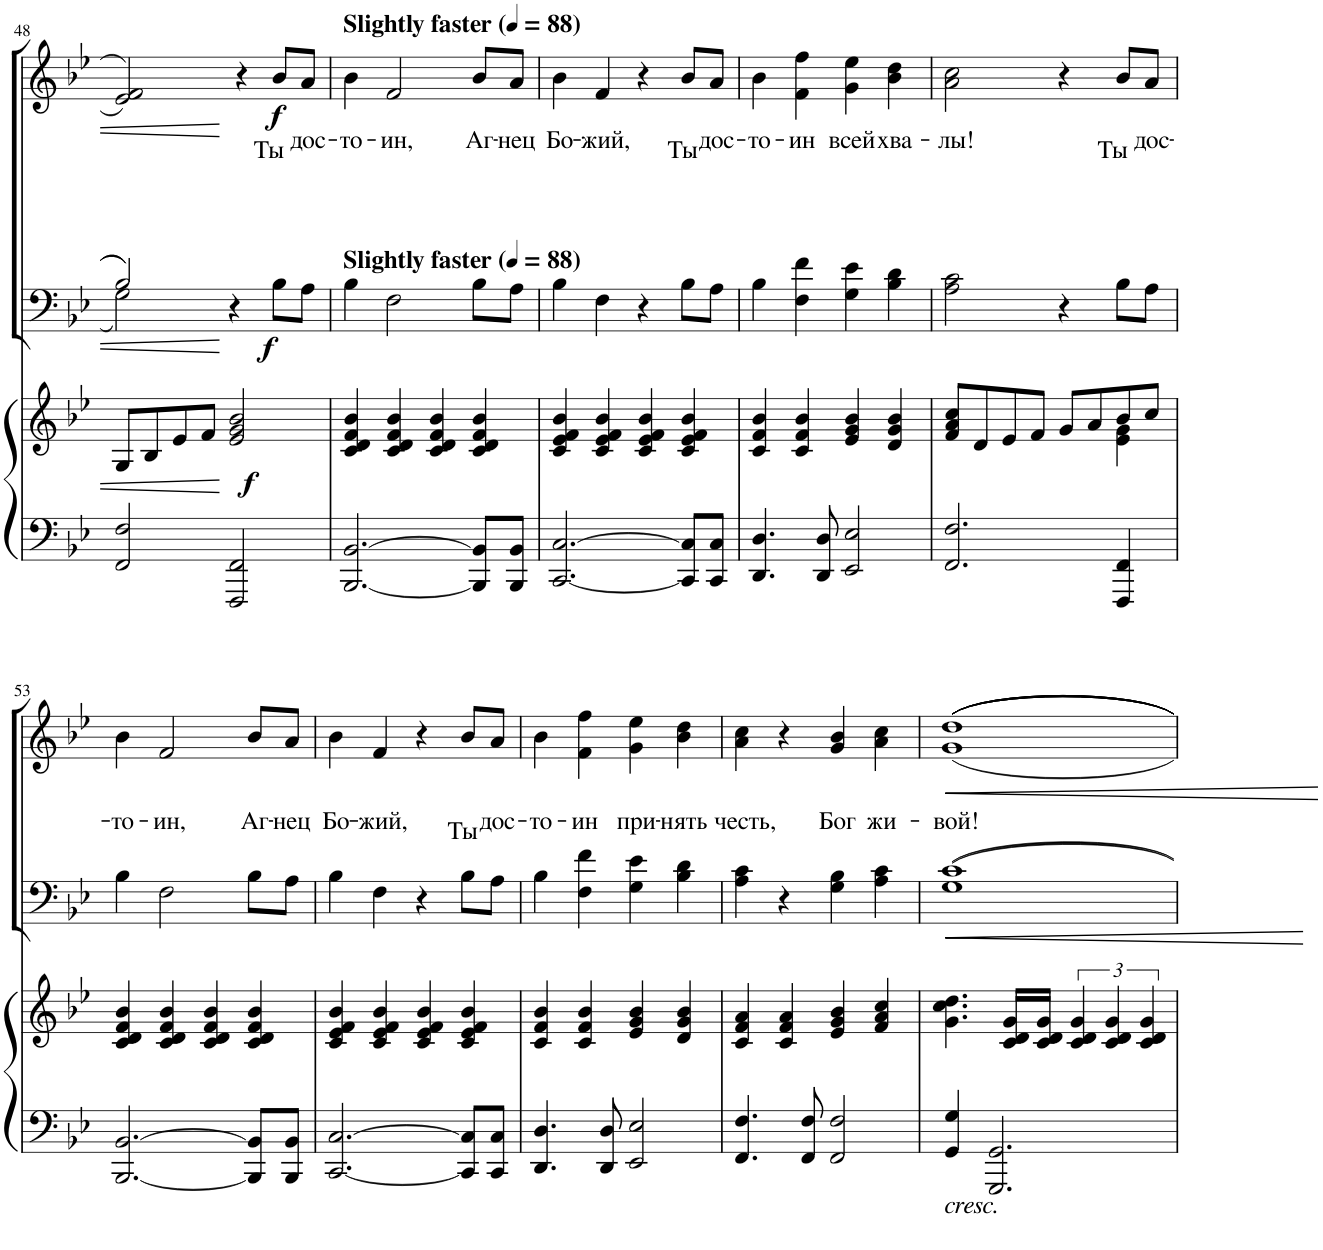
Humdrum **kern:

**kern	**kern	**dynam	**kern	**dynam	**kern	**text	**dynam
*part3	*part3	*part3	*part2	*part2	*part1	*part1	*part1
*staff4	*staff3	*staff3/4	*staff2	*staff2	*staff1	*staff1	*staff1
*I"Piano	*	*	*I"T B	*	*I"S A	*	*
*I'Pno	*	*	*	*	*	*	*
!!LO:PB:g=z
*clefF4	*clefG2	*	*clefF4	*	*clefG2	*	*
*k[b-e-]	*k[b-e-]	*	*k[b-e-]	*	*k[b-e-]	*	*
*M4/4	*M4/4	*	*M4/4	*	*M4/4	*	*
=48	=48	=48	=48	=48	=48	=48	=48
*	*	*	*^	*	*	*	*
2FF/ 2F/	8G/L	.	2B-/	2G\	.	2e-/ 2f/	.	.
.	8B-/	.	.	.	.	.	.	.
.	8e-/	.	.	.	.	.	.	.
.	8f/J	.	.	.	.	.	.	.
!	!	!LO:DY:b	!	!	!	!	!	!
2FFF/ 2FF/	2e-/ 2g/ 2b-/	f	4r	2ryy	.	4r	.	.
!	!	!	!	!	!LO:DY:b	!	!LO:LY:b	!LO:DY:b
.	.	.	8B-\L	.	f	8b-/L	Ты	f
!	!	!	!	!	!	!	!LO:LY:b	!
.	.	.	8A\J	.	.	8a/J	дос-	.
*	*	*	*v	*v	*	*	*	*
=49	=49	=49	=49	=49	=49	=49	=49
*	*	*	*	*	*MM88	*	*
!	!	!	!	!	!LO:TX:a:B:t=Slightly faster	!	!
!	!	!	!	!	!LO:TX:b:B:t=Slightly faster	!	!
!	!	!	!	!	!	!LO:LY:b	!
[2.BBB-/ [2.BB-/	4c/ 4d/ 4f/ 4b-/	.	4B-\	.	4b-\	-то-	.
!	!	!	!	!	!	!LO:LY:b	!
.	4c/ 4d/ 4f/ 4b-/	.	2F\	.	2f/	-ин,	.
.	4c/ 4d/ 4f/ 4b-/	.	.	.	.	.	.
!	!	!	!	!	!	!LO:LY:b	!
8BBB-/] 8BB-/]L	4c/ 4d/ 4f/ 4b-/	.	8B-\L	.	8b-/L	Аг-	.
!	!	!	!	!	!	!LO:LY:b	!
8BBB-/ 8BB-/J	.	.	8A\J	.	8a/J	-нец	.
=50	=50	=50	=50	=50	=50	=50	=50
!	!	!	!	!	!	!LO:LY:b	!
[2.CC/ [2.C/	4c/ 4e-/ 4f/ 4b-/	.	4B-\	.	4b-\	Бо-	.
!	!	!	!	!	!	!LO:LY:b	!
.	4c/ 4e-/ 4f/ 4b-/	.	4F\	.	4f/	-жий,	.
.	4c/ 4e-/ 4f/ 4b-/	.	4r	.	4r	.	.
!	!	!	!	!	!	!LO:LY:b	!
8CC/] 8C/]L	4c/ 4e-/ 4f/ 4b-/	.	8B-\L	.	8b-/L	Ты	.
!	!	!	!	!	!	!LO:LY:b	!
8CC/ 8C/J	.	.	8A\J	.	8a/J	дос-	.
=51	=51	=51	=51	=51	=51	=51	=51
!	!	!	!	!	!	!LO:LY:b	!
4.DD/ 4.D/	4c/ 4f/ 4b-/	.	4B-\	.	4b-\	-то-	.
!	!	!	!	!	!	!LO:LY:b	!
.	4c/ 4f/ 4b-/	.	4F\ 4f\	.	4f\ 4ff\	-ин	.
8DD/ 8D/	.	.	.	.	.	.	.
!	!	!	!	!	!	!LO:LY:b	!
2EE-/ 2E-/	4e-/ 4g/ 4b-/	.	4G\ 4e-\	.	4g\ 4ee-\	всей	.
!	!	!	!	!	!	!LO:LY:b	!
.	4d/ 4g/ 4b-/	.	4B-\ 4d\	.	4b-\ 4dd\	хва-	.
=52	=52	=52	=52	=52	=52	=52	=52
*	*^	*	*	*	*	*	*
!	!	!	!	!	!	!	!LO:LY:b	!
2.FF/ 2.F/	8f/ 8a/ 8cc/L	2.ryy	.	2A\ 2c\	.	2a\ 2cc\	-лы!	.
.	8d/	.	.	.	.	.	.	.
.	8e-/	.	.	.	.	.	.	.
.	8f/J	.	.	.	.	.	.	.
.	8g/L	.	.	4r	.	4r	.	.
.	8a/	.	.	.	.	.	.	.
!	!	!	!	!	!	!	!LO:LY:b	!
4FFF/ 4FF/	8b-/	4e-\ 4g\	.	8B-\L	.	8b-/L	Ты	.
!	!	!	!	!	!	!	!LO:LY:b	!
.	8cc/J	.	.	8A\J	.	8a/J	дос-	.
*	*v	*v	*	*	*	*	*	*
!!LO:LB:g=z
=53	=53	=53	=53	=53	=53	=53	=53
!	!	!	!	!	!	!LO:LY:b	!
[2.BBB-/ [2.BB-/	4c/ 4d/ 4f/ 4b-/	.	4B-\	.	4b-\	-то-	.
!	!	!	!	!	!	!LO:LY:b	!
.	4c/ 4d/ 4f/ 4b-/	.	2F\	.	2f/	-ин,	.
.	4c/ 4d/ 4f/ 4b-/	.	.	.	.	.	.
!	!	!	!	!	!	!LO:LY:b	!
8BBB-/] 8BB-/]L	4c/ 4d/ 4f/ 4b-/	.	8B-\L	.	8b-/L	Аг-	.
!	!	!	!	!	!	!LO:LY:b	!
8BBB-/ 8BB-/J	.	.	8A\J	.	8a/J	-нец	.
=54	=54	=54	=54	=54	=54	=54	=54
!	!	!	!	!	!	!LO:LY:b	!
[2.CC/ [2.C/	4c/ 4e-/ 4f/ 4b-/	.	4B-\	.	4b-\	Бо-	.
!	!	!	!	!	!	!LO:LY:b	!
.	4c/ 4e-/ 4f/ 4b-/	.	4F\	.	4f/	-жий,	.
.	4c/ 4e-/ 4f/ 4b-/	.	4r	.	4r	.	.
!	!	!	!	!	!	!LO:LY:b	!
8CC/] 8C/]L	4c/ 4e-/ 4f/ 4b-/	.	8B-\L	.	8b-/L	Ты	.
!	!	!	!	!	!	!LO:LY:b	!
8CC/ 8C/J	.	.	8A\J	.	8a/J	дос-	.
=55	=55	=55	=55	=55	=55	=55	=55
!	!	!	!	!	!	!LO:LY:b	!
4.DD/ 4.D/	4c/ 4f/ 4b-/	.	4B-\	.	4b-\	-то-	.
!	!	!	!	!	!	!LO:LY:b	!
.	4c/ 4f/ 4b-/	.	4F\ 4f\	.	4f\ 4ff\	-ин	.
8DD/ 8D/	.	.	.	.	.	.	.
!	!	!	!	!	!	!LO:LY:b	!
2EE-/ 2E-/	4e-/ 4g/ 4b-/	.	4G\ 4e-\	.	4g\ 4ee-\	при-	.
!	!	!	!	!	!	!LO:LY:b	!
.	4d/ 4g/ 4b-/	.	4B-\ 4d\	.	4b-\ 4dd\	-нять	.
=56	=56	=56	=56	=56	=56	=56	=56
!	!	!	!	!	!	!LO:LY:b	!
4.FF/ 4.F/	4c/ 4f/ 4a/	.	4A\ 4c\	.	4a\ 4cc\	честь,	.
.	4c/ 4f/ 4a/	.	4r	.	4r	.	.
8FF/ 8F/	.	.	.	.	.	.	.
!	!	!	!	!	!	!LO:LY:b	!
2FF/ 2F/	4e-/ 4g/ 4b-/	.	4G\ 4B-\	.	4g/ 4b-/	Бог	.
!	!	!	!	!	!	!LO:LY:b	!
.	4f/ 4a/ 4cc/	.	4A\ 4c\	.	4a\ 4cc\	жи-	.
=57	=57	=57	=57	=57	=57	=57	=57
!LO:TX:b:i:t=cresc.	!	!	!	!	!	!	!
!	!	!	!	!LO:HP:b	!	!LO:LY:b	!LO:HP:b
*	*	*	*	*	*^	*	*
4GG/ 4G/	4.g\ 4.cc\ 4.dd\	.	1G 1c	<	1dd	1g	-вой!	<
2.GGG/ 2.GG/	.	.	.	.	.	.	.	.
.	16c/ 16d/ 16g/LL	.	.	.	.	.	.	.
.	16c/ 16d/ 16g/JJ	.	.	.	.	.	.	.
.	6c/ 6d/ 6g/	.	.	.	.	.	.	.
.	6c/ 6d/ 6g/	.	.	.	.	.	.	.
.	6c/ 6d/ 6g/	.	.	.	.	.	.	.
*	*	*	*	*	*v	*v	*	*
.	.	.	.	[	.	.	[
=	=	=	=	=	=	=	=
*-	*-	*-	*-	*-	*-	*-	*-
